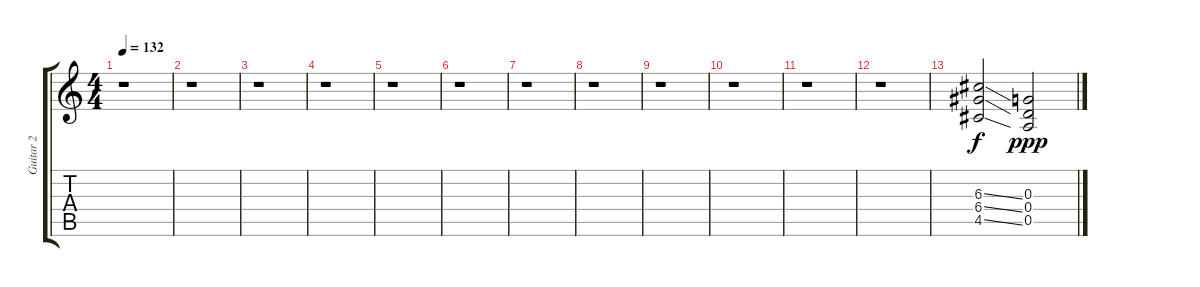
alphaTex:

\track ("Guitar 2" "Guitar 2") {instrument distortionguitar}
\staff {score tabs}
\tuning (E4 B3 G3 D3 A2 E2) {hide}
\ts (4 4)
\tempo 132
\clef g2
\ks c
r.1{dy f} |
r.1 |
r.1 |
r.1 |
r.1 |
r.1 |
r.1 |
r.1 |
r.1 |
r.1 |
r.1 |
r.1 |
(6.3{ss} 6.4{ss} 4.5{ss}).2{balance 16} (0.3 0.4 0.5).2{dy ppp}
